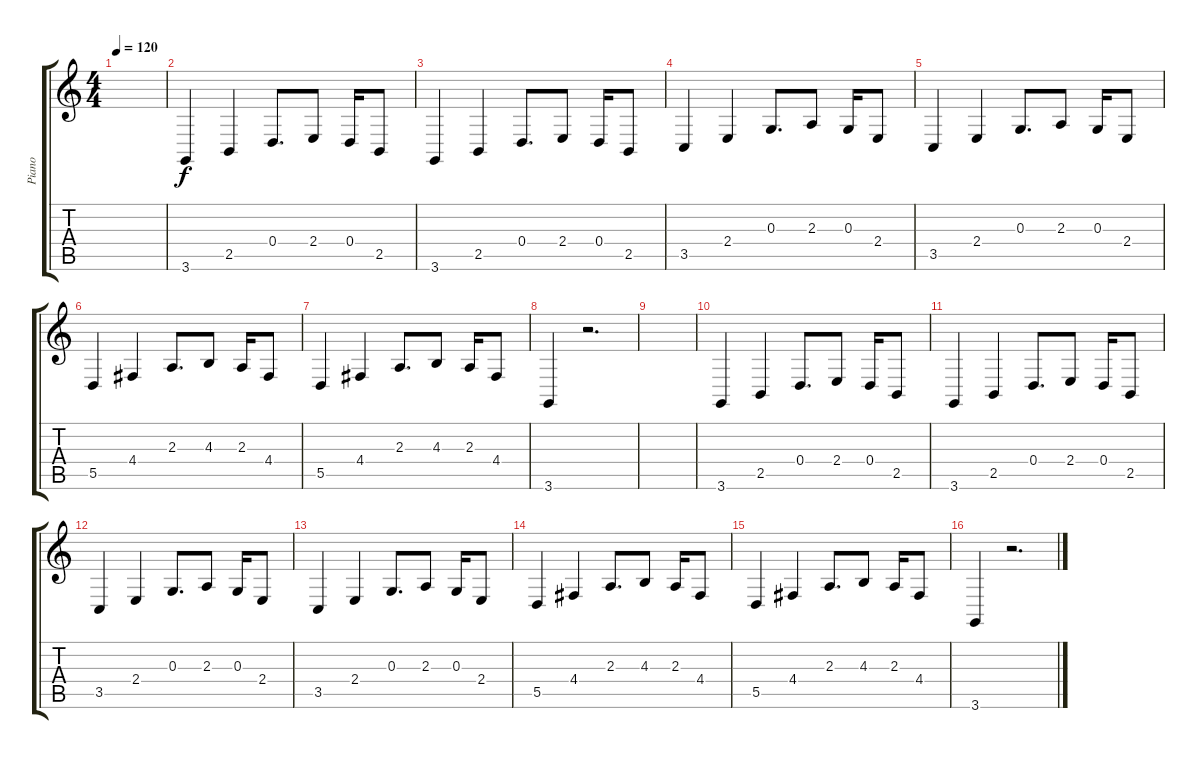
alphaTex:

\track ("Piano" "Piano") {instrument brightacousticpiano}
\staff {score tabs}
\tuning (E4 B3 G3 D3 A2 E2) {hide}
\ts (4 4)
\tempo 120
\clef g2
\ks c
|
3.6.4 2.5.4 0.4.8{d} 2.4.8 0.4.16 2.5.8 |
3.6.4 2.5.4 0.4.8{d} 2.4.8 0.4.16 2.5.8 |
3.5.4 2.4.4 0.3.8{d} 2.3.8 0.3.16 2.4.8 |
3.5.4 2.4.4 0.3.8{d} 2.3.8 0.3.16 2.4.8 |
5.5.4 4.4.4 2.3.8{d} 4.3.8 2.3.16 4.4.8 |
5.5.4 4.4.4 2.3.8{d} 4.3.8 2.3.16 4.4.8 |
3.6.4 r.2{d} |
|
3.6.4 2.5.4 0.4.8{d} 2.4.8 0.4.16 2.5.8 |
3.6.4 2.5.4 0.4.8{d} 2.4.8 0.4.16 2.5.8 |
3.5.4 2.4.4 0.3.8{d} 2.3.8 0.3.16 2.4.8 |
3.5.4 2.4.4 0.3.8{d} 2.3.8 0.3.16 2.4.8 |
5.5.4 4.4.4 2.3.8{d} 4.3.8 2.3.16 4.4.8 |
5.5.4 4.4.4 2.3.8{d} 4.3.8 2.3.16 4.4.8 |
3.6.4 r.2{d}
